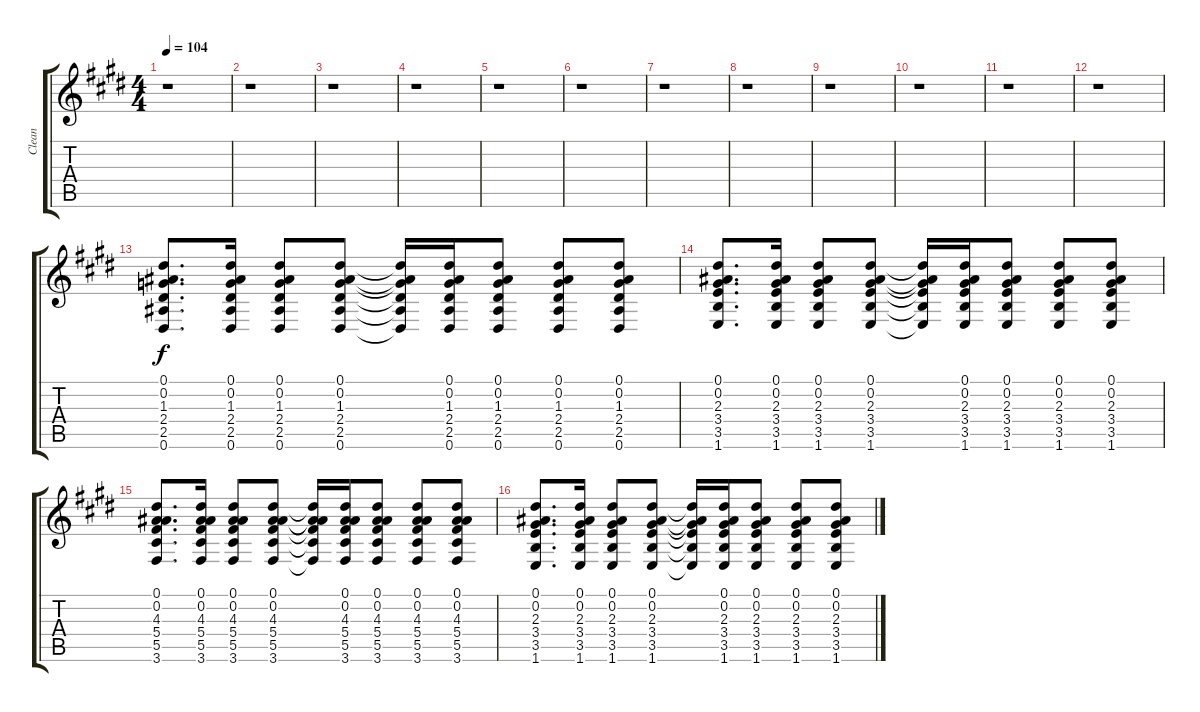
\track ("Clean" "Clean") {instrument electricguitarclean}
\staff {score tabs}
\tuning (Eb4 Bb3 Gb3 Db3 Ab2 Eb2) {hide}
\ts (4 4)
\tempo 104
\clef g2
\ks c#minor
r.1{dy f} |
r.1 |
\ks e
r.1 |
\ks c#minor
r.1 |
r.1 |
\ks e
r.1 |
\ks c#minor
r.1 |
r.1 |
\ks e
r.1 |
\ks c#minor
r.1 |
\ks e
r.1 |
\ks c#minor
r.1 |
(0.1 0.2 1.3 2.4 2.5 0.6).8{d} (0.1 0.2 1.3 2.4 2.5 0.6).16 (0.1 0.2 1.3 2.4 2.5 0.6).8 (0.1 0.2 1.3 2.4 2.5 0.6).8 (0.1{t} 0.2{t} 1.3{t} 2.4{t} 2.5{t} 0.6{t}).16 (0.1 0.2 1.3 2.4 2.5 0.6).16 (0.1 0.2 1.3 2.4 2.5 0.6).8 (0.1 0.2 1.3 2.4 2.5 0.6).8 (0.1 0.2 1.3 2.4 2.5 0.6).8 |
(0.1 0.2 2.3 3.4 3.5 1.6).8{d} (0.1 0.2 2.3 3.4 3.5 1.6).16 (0.1 0.2 2.3 3.4 3.5 1.6).8 (0.1 0.2 2.3 3.4 3.5 1.6).8 (0.1{t} 0.2{t} 2.3{t} 3.4{t} 3.5{t} 1.6{t}).16 (0.1 0.2 2.3 3.4 3.5 1.6).16 (0.1 0.2 2.3 3.4 3.5 1.6).8 (0.1 0.2 2.3 3.4 3.5 1.6).8 (0.1 0.2 2.3 3.4 3.5 1.6).8 |
(0.1 0.2 4.3 5.4 5.5 3.6).8{d} (0.1 0.2 4.3 5.4 5.5 3.6).16 (0.1 0.2 4.3 5.4 5.5 3.6).8 (0.1 0.2 4.3 5.4 5.5 3.6).8 (0.1{t} 0.2{t} 4.3{t} 5.4{t} 5.5{t} 3.6{t}).16 (0.1 0.2 4.3 5.4 5.5 3.6).16 (0.1 0.2 4.3 5.4 5.5 3.6).8 (0.1 0.2 4.3 5.4 5.5 3.6).8 (0.1 0.2 4.3 5.4 5.5 3.6).8 |
(0.1 0.2 2.3 3.4 3.5 1.6).8{d} (0.1 0.2 2.3 3.4 3.5 1.6).16 (0.1 0.2 2.3 3.4 3.5 1.6).8 (0.1 0.2 2.3 3.4 3.5 1.6).8 (0.1{t} 0.2{t} 2.3{t} 3.4{t} 3.5{t} 1.6{t}).16 (0.1 0.2 2.3 3.4 3.5 1.6).16 (0.1 0.2 2.3 3.4 3.5 1.6).8 (0.1 0.2 2.3 3.4 3.5 1.6).8 (0.1 0.2 2.3 3.4 3.5 1.6).8
